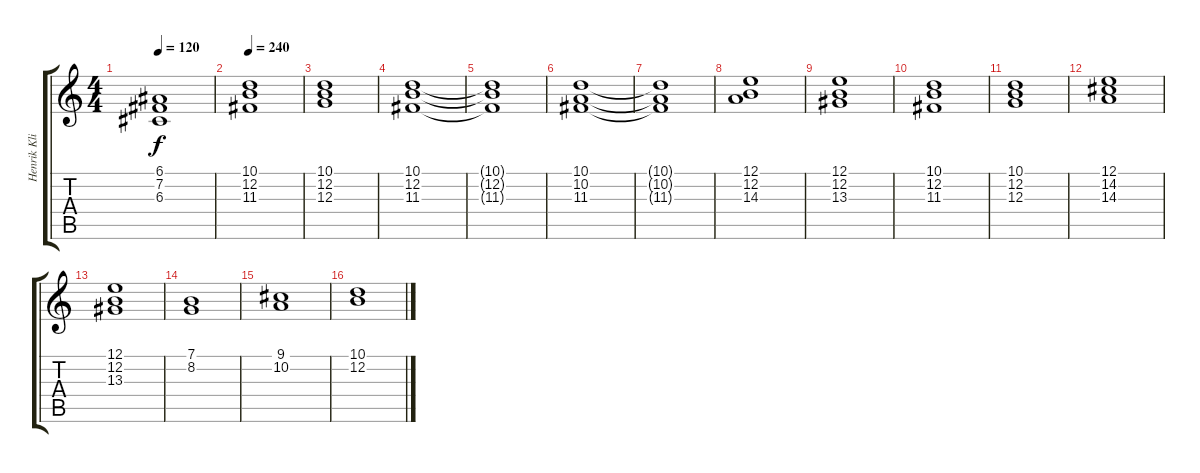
\track ("Henrik Klingenberg " "Henrik Kli") {instrument harpsichord}
\staff {score tabs}
\tuning (E4 B3 G3 D3 A2 E2) {hide}
\ts (4 4)
\tempo 120
\clef g2
\ks c
(6.1{t} 7.2{t} 6.3{t}).1{dy f} |
\tempo 240
(10.1 12.2 11.3).1 |
(10.1 12.2 12.3).1 |
(10.1 12.2 11.3).1 |
(10.1{t} 12.2{t} 11.3{t}).1 |
(10.1 10.2 11.3).1 |
(10.1{t} 10.2{t} 11.3{t}).1 |
(12.1 12.2 14.3).1 |
(12.1 12.2 13.3).1 |
(10.1 12.2 11.3).1 |
(10.1 12.2 12.3).1 |
(12.1 14.2 14.3).1 |
(12.1 12.2 13.3).1 |
(7.1 8.2).1 |
(9.1 10.2).1 |
(10.1 12.2).1
